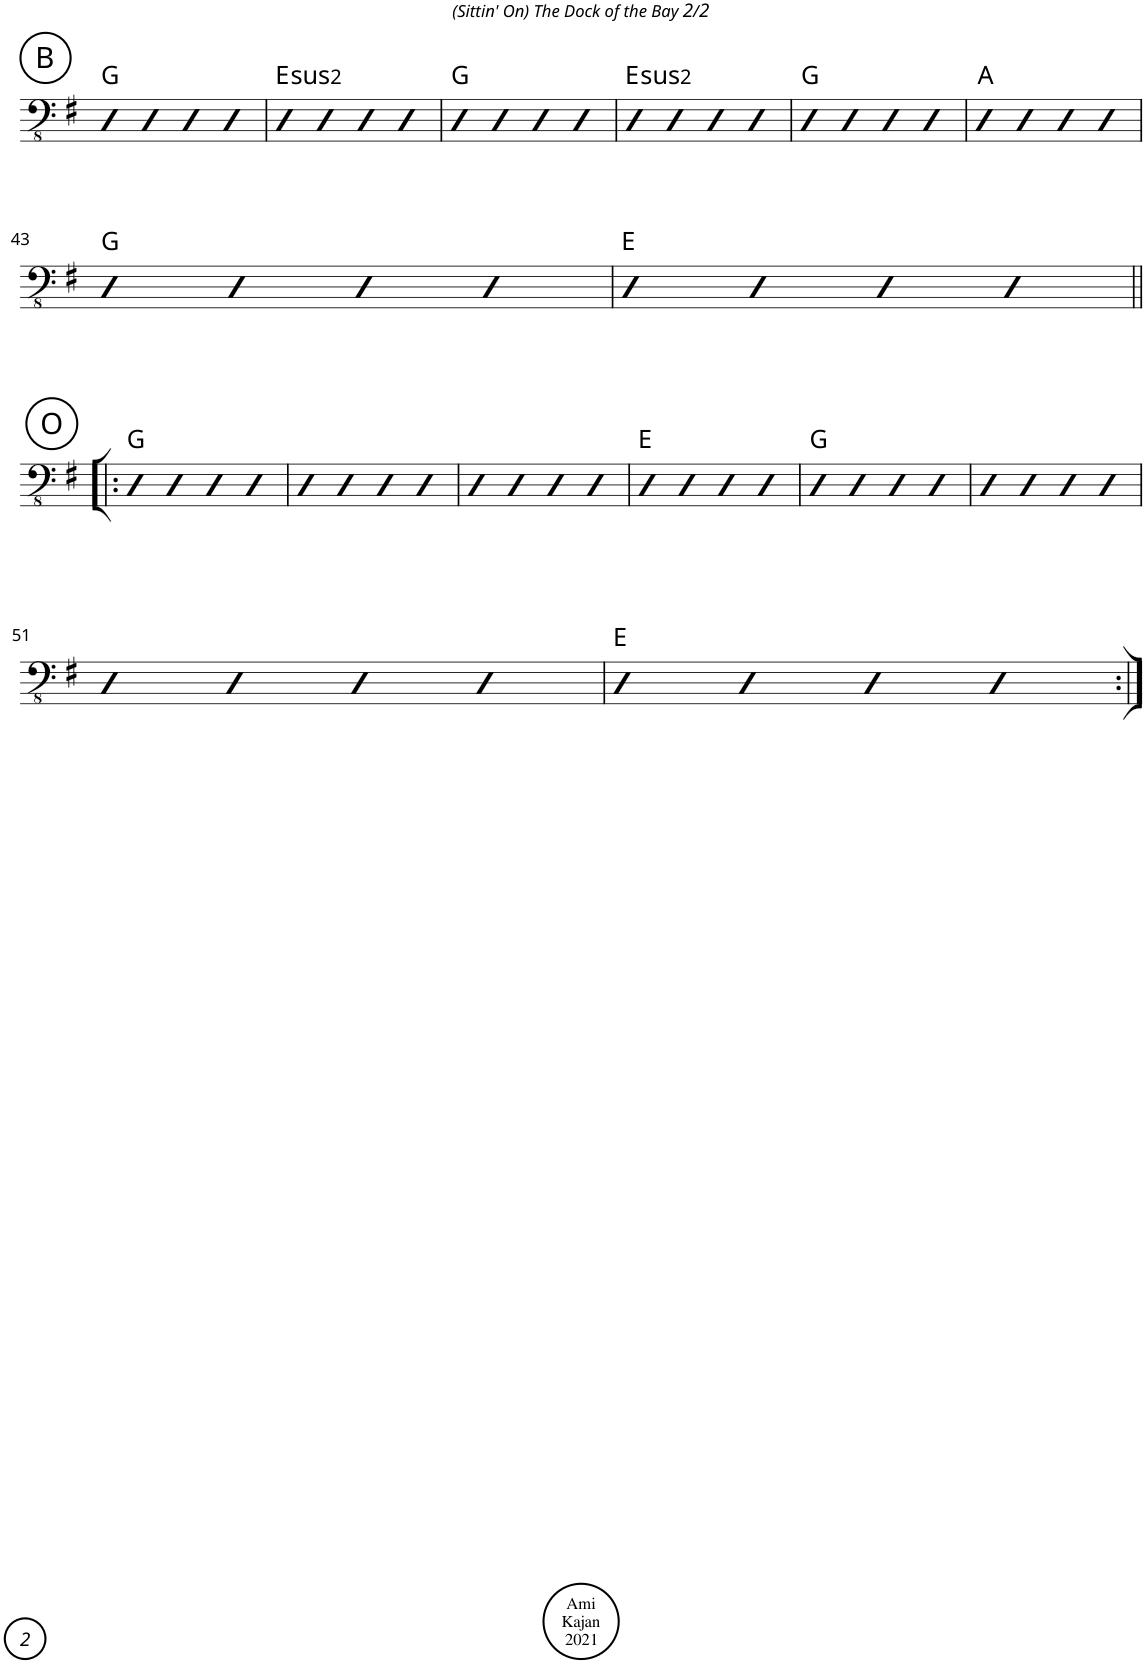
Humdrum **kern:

**kern	**harte
*part1	*part1
*staff1	*
*I"Acoustic Bass	*
*I'Bass	*
!!LO:PB:g=z
*clefFv4	*
*k[f#]	*
*M4/4	*
*met(c)	*
!!LO:REH:place=s1:a:cj:enc=circle:fs=14:t=B
=37	=37
4DD	G:maj
4DD	.
4DD	.
4DD	.
=38	=38
!	!LO:H:kt=2
4DD	E:(1,2,5)
4DD	.
4DD	.
4DD	.
=39	=39
4DD	G:maj
4DD	.
4DD	.
4DD	.
=40	=40
!	!LO:H:kt=2
4DD	E:(1,2,5)
4DD	.
4DD	.
4DD	.
=41	=41
4DD	G:maj
4DD	.
4DD	.
4DD	.
=42	=42
4DD	A:maj
4DD	.
4DD	.
4DD	.
!!LO:LB:g=z
=43	=43
4DD	G:maj
4DD	.
4DD	.
4DD	.
=44	=44
4DD	E:maj
4DD	.
4DD	.
4DD	.
!!LO:LB:g=z
!!LO:REH:place=s1:a:cj:enc=circle:fs=14:t=O
=45!|:	=45!|:
4DD	G:maj
4DD	.
4DD	.
4DD	.
=46	=46
4DD	.
4DD	.
4DD	.
4DD	.
=47	=47
4DD	.
4DD	.
4DD	.
4DD	.
=48	=48
4DD	E:maj
4DD	.
4DD	.
4DD	.
=49	=49
4DD	G:maj
4DD	.
4DD	.
4DD	.
=50	=50
4DD	.
4DD	.
4DD	.
4DD	.
!!LO:LB:g=z
=51	=51
4DD	.
4DD	.
4DD	.
4DD	.
=52	=52
4DD	E:maj
4DD	.
4DD	.
4DD	.
=:|!	=:|!
*-	*-
